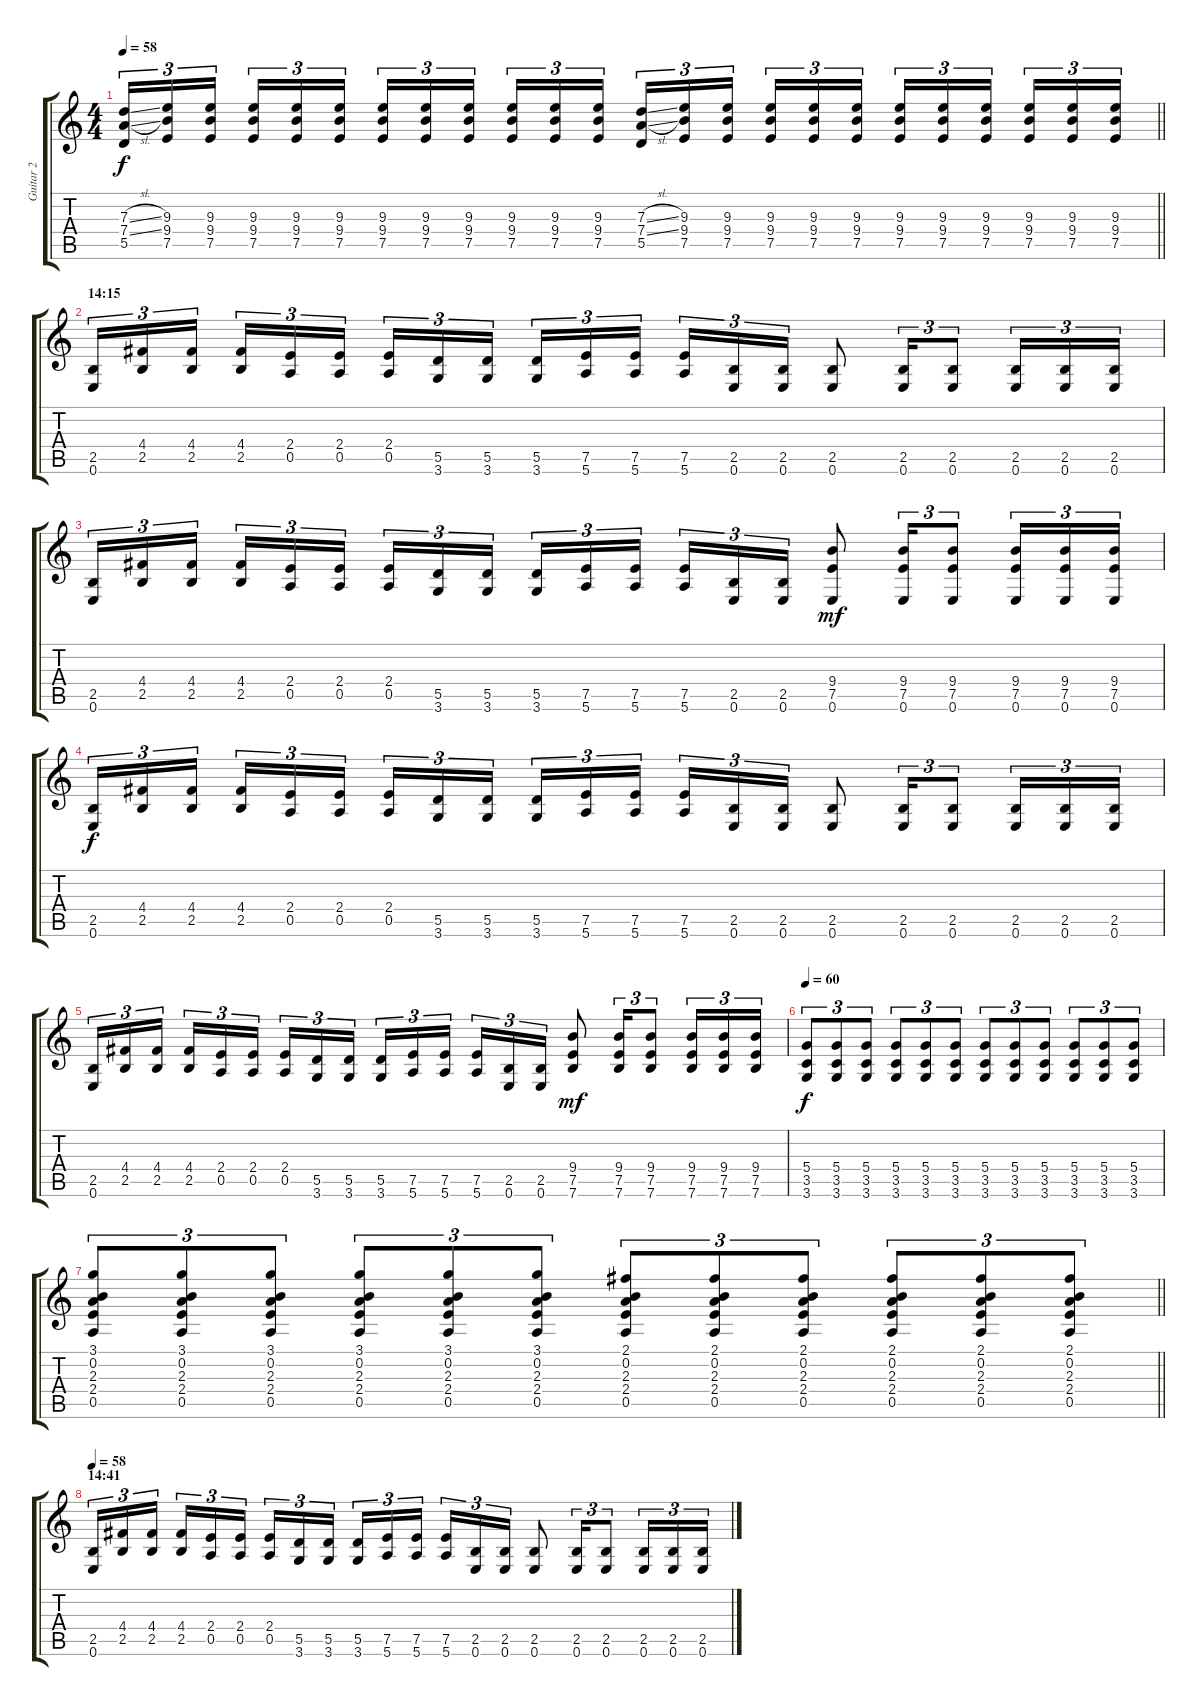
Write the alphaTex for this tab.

\track ("Guitar 2" "Guitar 2") {instrument distortionguitar}
\staff {score tabs}
\tuning (E4 B3 G3 D3 A2 E2) {hide}
\ts (4 4)
\tempo 58
\clef g2
\barLineRight lightlight
\ks c
(7.3{sl} 7.4{sl} 5.5).16{tu (3 2) dy f} (9.3 9.4 7.5).16{tu (3 2)} (9.3 9.4 7.5).16{tu (3 2) beam splitsecondary} (9.3 9.4 7.5).16{tu (3 2)} (9.3 9.4 7.5).16{tu (3 2)} (9.3 9.4 7.5).16{tu (3 2)} (9.3 9.4 7.5).16{tu (3 2)} (9.3 9.4 7.5).16{tu (3 2)} (9.3 9.4 7.5).16{tu (3 2) beam splitsecondary} (9.3 9.4 7.5).16{tu (3 2)} (9.3 9.4 7.5).16{tu (3 2)} (9.3 9.4 7.5).16{tu (3 2)} (7.3{sl} 7.4{sl} 5.5).16{tu (3 2)} (9.3 9.4 7.5).16{tu (3 2)} (9.3 9.4 7.5).16{tu (3 2) beam splitsecondary} (9.3 9.4 7.5).16{tu (3 2)} (9.3 9.4 7.5).16{tu (3 2)} (9.3 9.4 7.5).16{tu (3 2)} (9.3 9.4 7.5).16{tu (3 2)} (9.3 9.4 7.5).16{tu (3 2)} (9.3 9.4 7.5).16{tu (3 2) beam splitsecondary} (9.3 9.4 7.5).16{tu (3 2)} (9.3 9.4 7.5).16{tu (3 2)} (9.3 9.4 7.5).16{tu (3 2)} |
\section ("" "14:15")
(2.5 0.6).16{tu (3 2) volume 13} (4.4 2.5).16{tu (3 2)} (4.4 2.5).16{tu (3 2) beam splitsecondary} (4.4 2.5).16{tu (3 2)} (2.4 0.5).16{tu (3 2)} (2.4 0.5).16{tu (3 2)} (2.4 0.5).16{tu (3 2)} (5.5 3.6).16{tu (3 2)} (5.5 3.6).16{tu (3 2) beam splitsecondary} (5.5 3.6).16{tu (3 2)} (7.5 5.6).16{tu (3 2)} (7.5 5.6).16{tu (3 2)} (7.5 5.6).16{tu (3 2)} (2.5 0.6).16{tu (3 2)} (2.5 0.6).16{tu (3 2)} (2.5 0.6).8 (2.5 0.6).16{tu (3 2)} (2.5 0.6).8{tu (3 2)} (2.5 0.6).16{tu (3 2)} (2.5 0.6).16{tu (3 2)} (2.5 0.6).16{tu (3 2)} |
(2.5 0.6).16{tu (3 2)} (4.4 2.5).16{tu (3 2)} (4.4 2.5).16{tu (3 2) beam splitsecondary} (4.4 2.5).16{tu (3 2)} (2.4 0.5).16{tu (3 2)} (2.4 0.5).16{tu (3 2)} (2.4 0.5).16{tu (3 2)} (5.5 3.6).16{tu (3 2)} (5.5 3.6).16{tu (3 2) beam splitsecondary} (5.5 3.6).16{tu (3 2)} (7.5 5.6).16{tu (3 2)} (7.5 5.6).16{tu (3 2)} (7.5 5.6).16{tu (3 2)} (2.5 0.6).16{tu (3 2)} (2.5 0.6).16{tu (3 2)} (9.4 7.5 0.6).8{dy mf} (9.4 7.5 0.6).16{tu (3 2)} (9.4 7.5 0.6).8{tu (3 2)} (9.4 7.5 0.6).16{tu (3 2)} (9.4 7.5 0.6).16{tu (3 2)} (9.4 7.5 0.6).16{tu (3 2)} |
(2.5 0.6).16{tu (3 2) dy f} (4.4 2.5).16{tu (3 2)} (4.4 2.5).16{tu (3 2) beam splitsecondary} (4.4 2.5).16{tu (3 2)} (2.4 0.5).16{tu (3 2)} (2.4 0.5).16{tu (3 2)} (2.4 0.5).16{tu (3 2)} (5.5 3.6).16{tu (3 2)} (5.5 3.6).16{tu (3 2) beam splitsecondary} (5.5 3.6).16{tu (3 2)} (7.5 5.6).16{tu (3 2)} (7.5 5.6).16{tu (3 2)} (7.5 5.6).16{tu (3 2)} (2.5 0.6).16{tu (3 2)} (2.5 0.6).16{tu (3 2)} (2.5 0.6).8 (2.5 0.6).16{tu (3 2)} (2.5 0.6).8{tu (3 2)} (2.5 0.6).16{tu (3 2)} (2.5 0.6).16{tu (3 2)} (2.5 0.6).16{tu (3 2)} |
(2.5 0.6).16{tu (3 2)} (4.4 2.5).16{tu (3 2)} (4.4 2.5).16{tu (3 2) beam splitsecondary} (4.4 2.5).16{tu (3 2)} (2.4 0.5).16{tu (3 2)} (2.4 0.5).16{tu (3 2)} (2.4 0.5).16{tu (3 2)} (5.5 3.6).16{tu (3 2)} (5.5 3.6).16{tu (3 2) beam splitsecondary} (5.5 3.6).16{tu (3 2)} (7.5 5.6).16{tu (3 2)} (7.5 5.6).16{tu (3 2)} (7.5 5.6).16{tu (3 2)} (2.5 0.6).16{tu (3 2)} (2.5 0.6).16{tu (3 2)} (9.4 7.5 7.6).8{dy mf} (9.4 7.5 7.6).16{tu (3 2)} (9.4 7.5 7.6).8{tu (3 2)} (9.4 7.5 7.6).16{tu (3 2)} (9.4 7.5 7.6).16{tu (3 2)} (9.4 7.5 7.6).16{tu (3 2)} |
\tempo 60
(5.4 3.5 3.6).8{tu (3 2) dy f} (5.4 3.5 3.6).8{tu (3 2)} (5.4 3.5 3.6).8{tu (3 2)} (5.4 3.5 3.6).8{tu (3 2)} (5.4 3.5 3.6).8{tu (3 2)} (5.4 3.5 3.6).8{tu (3 2)} (5.4 3.5 3.6).8{tu (3 2)} (5.4 3.5 3.6).8{tu (3 2)} (5.4 3.5 3.6).8{tu (3 2)} (5.4 3.5 3.6).8{tu (3 2)} (5.4 3.5 3.6).8{tu (3 2)} (5.4 3.5 3.6).8{tu (3 2)} |
\barLineRight lightlight
(3.1 0.2 2.3 2.4 0.5).8{tu (3 2)} (3.1 0.2 2.3 2.4 0.5).8{tu (3 2)} (3.1 0.2 2.3 2.4 0.5).8{tu (3 2)} (3.1 0.2 2.3 2.4 0.5).8{tu (3 2)} (3.1 0.2 2.3 2.4 0.5).8{tu (3 2)} (3.1 0.2 2.3 2.4 0.5).8{tu (3 2)} (2.1 0.2 2.3 2.4 0.5).8{tu (3 2)} (2.1 0.2 2.3 2.4 0.5).8{tu (3 2)} (2.1 0.2 2.3 2.4 0.5).8{tu (3 2)} (2.1 0.2 2.3 2.4 0.5).8{tu (3 2)} (2.1 0.2 2.3 2.4 0.5).8{tu (3 2)} (2.1 0.2 2.3 2.4 0.5).8{tu (3 2)} |
\section ("" "14:41")
\tempo 58
(2.5 0.6).16{tu (3 2)} (4.4 2.5).16{tu (3 2)} (4.4 2.5).16{tu (3 2) beam splitsecondary} (4.4 2.5).16{tu (3 2)} (2.4 0.5).16{tu (3 2)} (2.4 0.5).16{tu (3 2)} (2.4 0.5).16{tu (3 2)} (5.5 3.6).16{tu (3 2)} (5.5 3.6).16{tu (3 2) beam splitsecondary} (5.5 3.6).16{tu (3 2)} (7.5 5.6).16{tu (3 2)} (7.5 5.6).16{tu (3 2)} (7.5 5.6).16{tu (3 2)} (2.5 0.6).16{tu (3 2)} (2.5 0.6).16{tu (3 2)} (2.5 0.6).8 (2.5 0.6).16{tu (3 2)} (2.5 0.6).8{tu (3 2)} (2.5 0.6).16{tu (3 2)} (2.5 0.6).16{tu (3 2)} (2.5 0.6).16{tu (3 2)}
